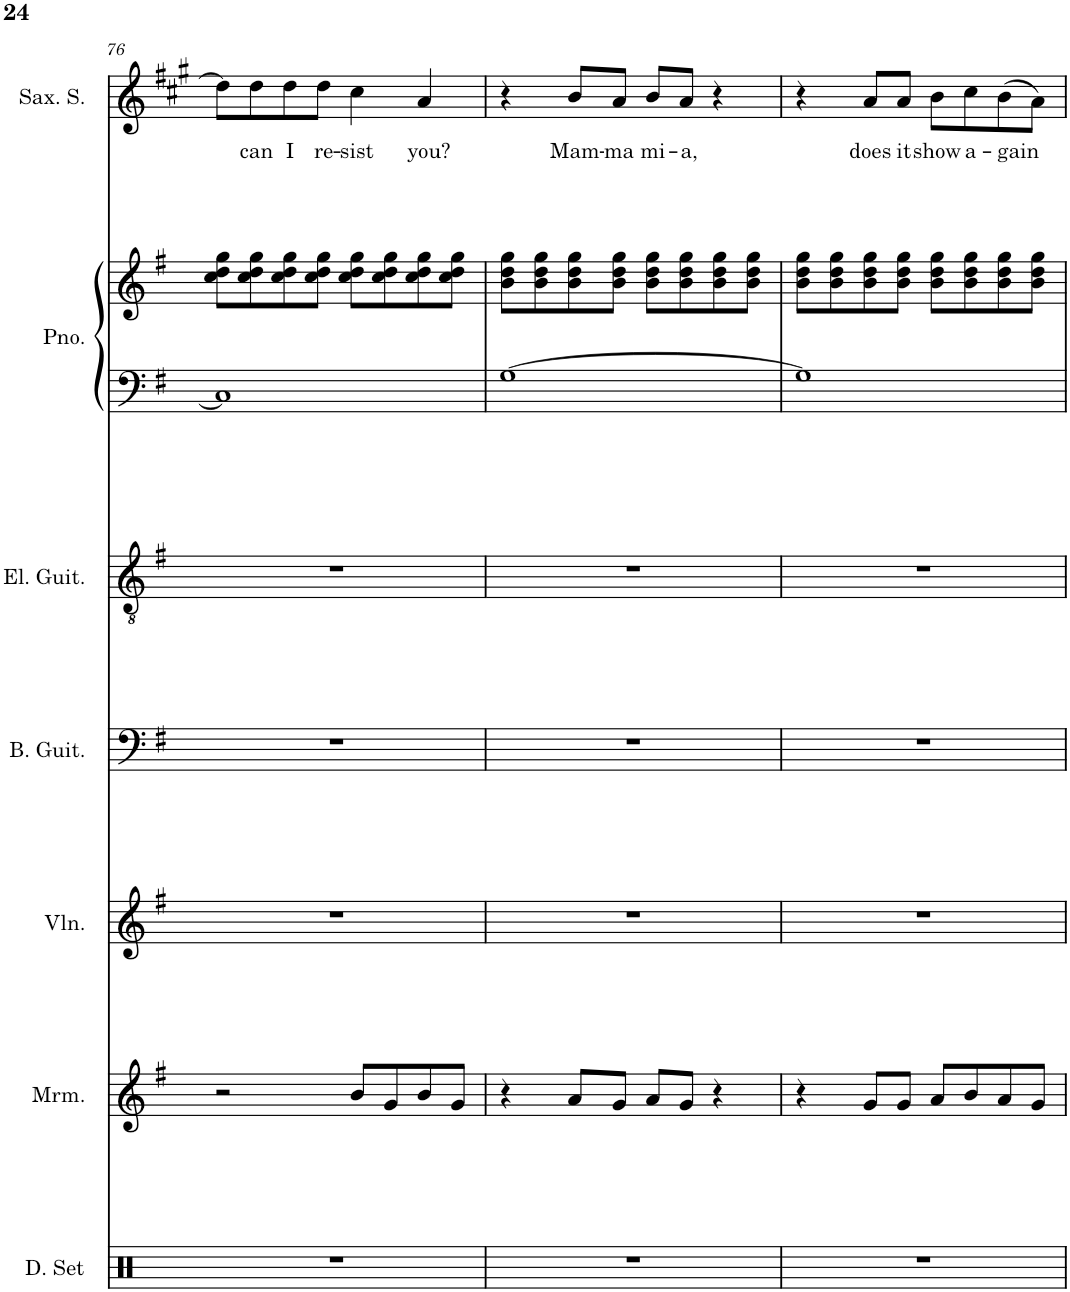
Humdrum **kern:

**kern	**kern	**kern	**kern	**kern	**kern	**kern	**kern	**text
*part7	*part6	*part5	*part4	*part3	*part2	*part2	*part1	*part1
*staff8	*staff7	*staff6	*staff5	*staff4	*staff3	*staff2	*staff1	*staff1
*I"Drumset	*I"Marimba	*I"Violin	*I"Bass Guitar	*I"Electric Guitar	*I"Piano	*	*I"Saxophone Soprano	*
*I'D. Set	*I'Mrm.	*I'Vln.	*I'B. Guit.	*I'El. Guit.	*I'Pno.	*	*I'Sax. S.	*
!!LO:PB:g=z
*clefX	*clefG2	*clefG2	*clefF4	*clefGv2	*clefF4	*clefG2	*clefG2	*
*	*	*	*Trd7c12	*	*	*	*Trd1c2	*
*k[]	*k[f#]	*k[f#]	*k[f#]	*k[f#]	*k[f#]	*k[f#]	*k[f#c#g#]	*
*M4/4	*M4/4	*M4/4	*M4/4	*M4/4	*M4/4	*M4/4	*M4/4	*
=76	=76	=76	=76	=76	=76	=76	=76	=76
1r	2r	1r	1r	1r	1C]	8cc\ 8dd\ 8gg\L	8dd\L]	.
!	!	!	!	!	!	!	!	!LO:LY:b
.	.	.	.	.	.	8cc\ 8dd\ 8gg\	8dd\	can
!	!	!	!	!	!	!	!	!LO:LY:b
.	.	.	.	.	.	8cc\ 8dd\ 8gg\	8dd\	I
!	!	!	!	!	!	!	!	!LO:LY:b
.	.	.	.	.	.	8cc\ 8dd\ 8gg\J	8dd\J	re-
!	!	!	!	!	!	!	!	!LO:LY:b
.	8b/L	.	.	.	.	8cc\ 8dd\ 8gg\L	4cc#\	-sist
.	8g/	.	.	.	.	8cc\ 8dd\ 8gg\	.	.
!	!	!	!	!	!	!	!	!LO:LY:b
.	8b/	.	.	.	.	8cc\ 8dd\ 8gg\	4a/	you?
.	8g/J	.	.	.	.	8cc\ 8dd\ 8gg\J	.	.
=77	=77	=77	=77	=77	=77	=77	=77	=77
1r	4r	1r	1r	1r	[1G	8b\ 8dd\ 8gg\L	4r	.
.	.	.	.	.	.	8b\ 8dd\ 8gg\	.	.
!	!	!	!	!	!	!	!	!LO:LY:b
.	8a/L	.	.	.	.	8b\ 8dd\ 8gg\	8b/L	Mam-
!	!	!	!	!	!	!	!	!LO:LY:b
.	8g/J	.	.	.	.	8b\ 8dd\ 8gg\J	8a/J	-ma
!	!	!	!	!	!	!	!	!LO:LY:b
.	8a/L	.	.	.	.	8b\ 8dd\ 8gg\L	8b/L	mi-
!	!	!	!	!	!	!	!	!LO:LY:b
.	8g/J	.	.	.	.	8b\ 8dd\ 8gg\	8a/J	-a,
.	4r	.	.	.	.	8b\ 8dd\ 8gg\	4r	.
.	.	.	.	.	.	8b\ 8dd\ 8gg\J	.	.
=78	=78	=78	=78	=78	=78	=78	=78	=78
1r	4r	1r	1r	1r	1G]	8b\ 8dd\ 8gg\L	4r	.
.	.	.	.	.	.	8b\ 8dd\ 8gg\	.	.
!	!	!	!	!	!	!	!	!LO:LY:b
.	8g/L	.	.	.	.	8b\ 8dd\ 8gg\	8a/L	does
!	!	!	!	!	!	!	!	!LO:LY:b
.	8g/J	.	.	.	.	8b\ 8dd\ 8gg\J	8a/J	it
!	!	!	!	!	!	!	!	!LO:LY:b
.	8a/L	.	.	.	.	8b\ 8dd\ 8gg\L	8b\L	show
!	!	!	!	!	!	!	!	!LO:LY:b
.	8b/	.	.	.	.	8b\ 8dd\ 8gg\	8cc#\	a-
!	!	!	!	!	!	!	!	!LO:LY:b
.	8a/	.	.	.	.	8b\ 8dd\ 8gg\	(8b\	-gain
.	8g/J	.	.	.	.	8b\ 8dd\ 8gg\J	8a\J)	.
=	=	=	=	=	=	=	=	=
*-	*-	*-	*-	*-	*-	*-	*-	*-
